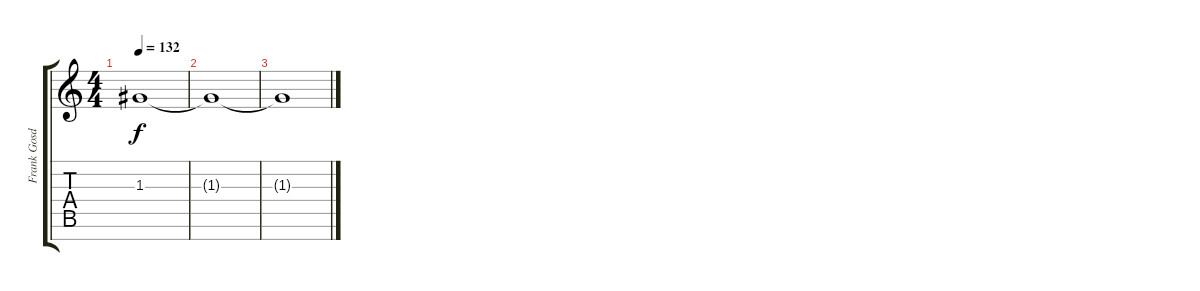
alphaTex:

\track ("Frank Gosdzik" "Frank Gosd") {instrument distortionguitar}
\staff {score tabs}
\tuning (E4 B3 G3 D3 A2 E2 B1) {hide}
\ts (4 4)
\tempo 132
\clef g2
\ks c
1.3{t}.1{dy f} |
1.3{t}.1 |
1.3{t}.1
